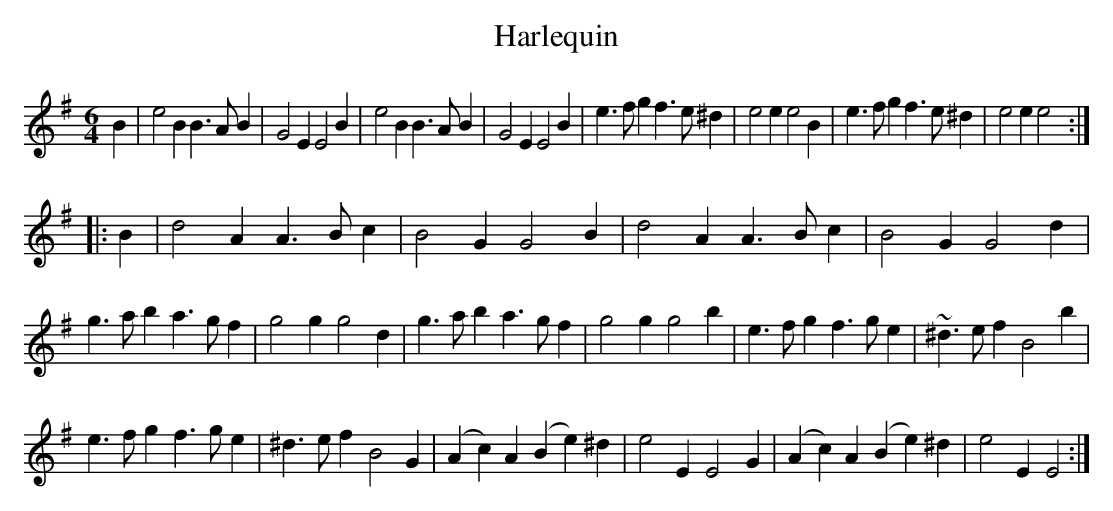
X:1
T:Harlequin
M:6/4
K:Emin
B2|e4B2B3AB2|G4E2E4B2|e4B2B3AB2|G4E2E4B2|e3fg2f3e^d2|e4e2e4B2|e3fg2f3e^d2|e4e2e4:|
|:B2|d4A2A3Bc2|B4G2G4B2|d4A2A3Bc2|B4G2G4d2|
g3ab2a3gf2|g4g2g4d2|g3ab2a3gf2|g4g2g4b2|e3fg2f3ge2|~^d3ef2B4b2|
e3fg2f3ge2|^d3ef2B4G2|(A2c2)A2(B2e2)^d2|e4E2E4G2|(A2c2)A2(B2e2)^d2|e4E2E4:|
